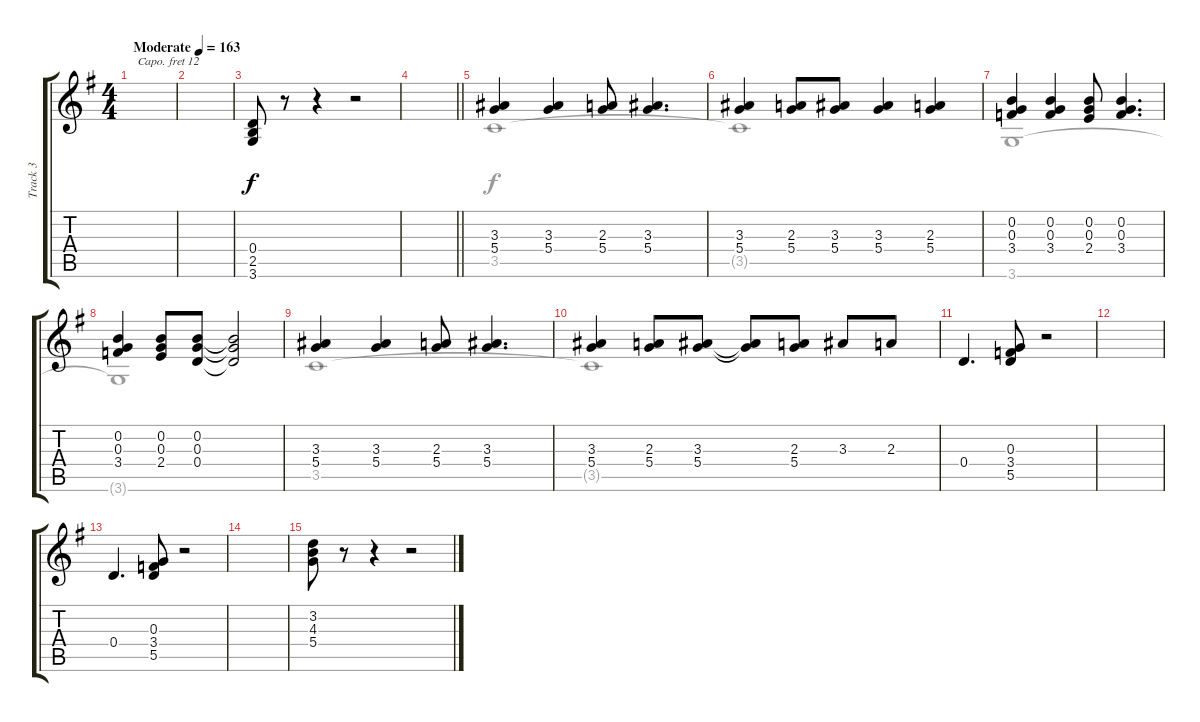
\track ("Track 3" "Track 3") {instrument electricpiano1}
\staff {score tabs}
\capo 12
\tuning (E4 B3 G3 D3 A2 E2) {hide}
\voice
\ts (4 4)
\tempo (163 "Moderate")
\clef g2
\ks g
|
|
(0.4 2.5 3.6).8 r.8 r.4 r.2 |
\barLineRight lightlight
|
(3.3 5.4).4 (3.3 5.4).4 (2.3 5.4).8 (3.3 5.4).4{d} |
(3.3 5.4).4 (2.3 5.4).8 (3.3 5.4).8 (3.3 5.4).4 (2.3 5.4).4 |
(0.2 0.3 3.4).4 (0.2 0.3 3.4).4 (0.2 0.3 2.4).8 (0.2 0.3 3.4).4{d} |
(0.2 0.3 3.4).4 (0.2 0.3 2.4).8 (0.2 0.3 0.4).8 (0.2{t} 0.3{t} 0.4{t}).2 |
(3.3 5.4).4 (3.3 5.4).4 (2.3 5.4).8 (3.3 5.4).4{d} |
(3.3 5.4).4 (2.3 5.4).8 (3.3 5.4).8 (3.3{t} 5.4{t}).8 (2.3 5.4).8 3.3.8 2.3.8 |
0.4.4{d} (0.3 3.4 5.5).8 r.2 |
|
0.4.4{d} (0.3 3.4 5.5).8 r.2 |
|
(3.2 4.3 5.4).8 r.8 r.4 r.2 |
\voice
\clef g2
\ottava regular
\simile none
\ks g
|
|
|
\barLineRight lightlight
|
3.5.1 |
3.5{t}.1 |
3.6.1 |
3.6{t}.1 |
3.5.1 |
3.5{t}.1 |
|
|
|
|
|
